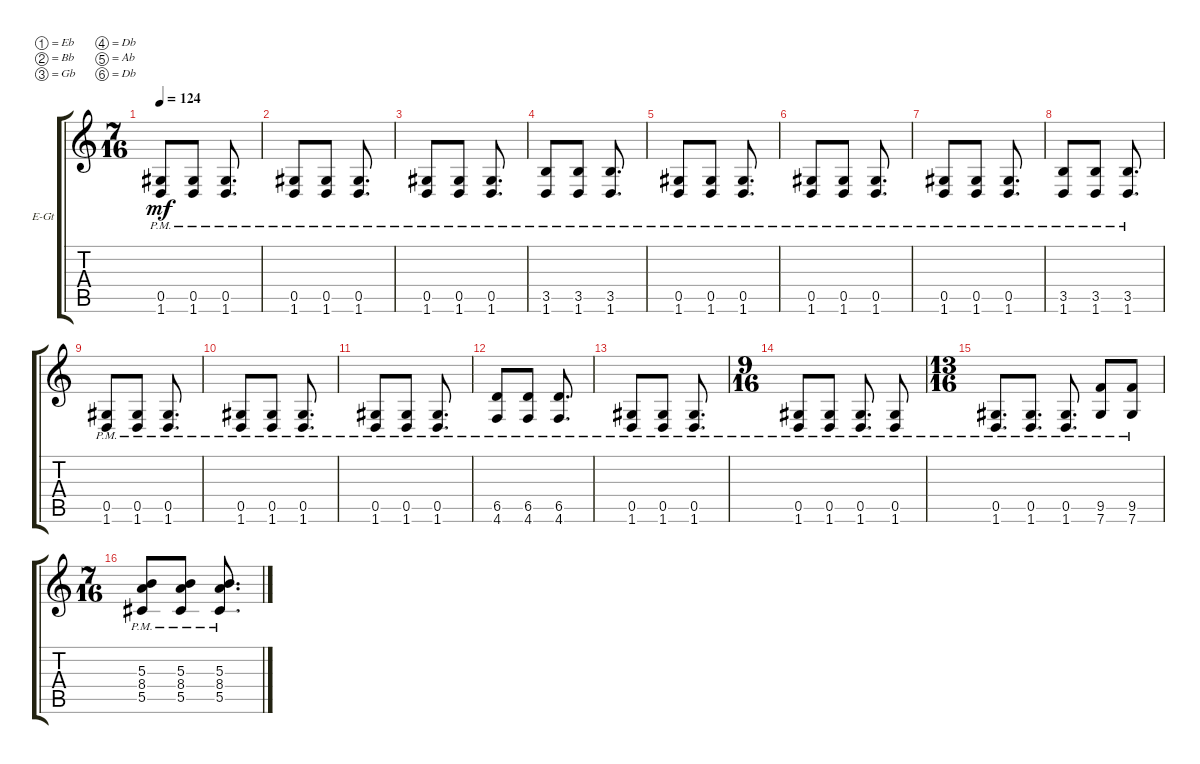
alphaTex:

\defaultSystemsLayout 4
\bracketExtendMode groupsimilarinstruments
\firstSystemTrackNameOrientation horizontal
\otherSystemsTrackNameOrientation horizontal
\track ("Nolly" "E-Gt") {instrument overdrivenguitar}
\staff {score tabs}
\tuning (Eb4 Bb3 Gb3 Db3 Ab2 Db2)
\ts (7 16)
\tempo 124
\clef g2
\ks c
(1.6{pm} 0.5{pm}).8{dy mf} (1.6{pm} 0.5{pm}).8 (0.5{pm} 1.6{pm}).8{d} |
(1.6{pm} 0.5{pm}).8 (1.6{pm} 0.5{pm}).8 (0.5{pm} 1.6{pm}).8{d} |
(1.6{pm} 0.5{pm}).8 (1.6{pm} 0.5{pm}).8 (0.5{pm} 1.6{pm}).8{d} |
(1.6{pm} 3.5{pm}).8 (1.6{pm} 3.5{pm}).8 (3.5{pm} 1.6{pm}).8{d} |
(1.6{pm} 0.5{pm}).8 (1.6{pm} 0.5{pm}).8 (0.5{pm} 1.6{pm}).8{d} |
(1.6{pm} 0.5{pm}).8 (1.6{pm} 0.5{pm}).8 (0.5{pm} 1.6{pm}).8{d} |
(1.6{pm} 0.5{pm}).8 (1.6{pm} 0.5{pm}).8 (0.5{pm} 1.6{pm}).8{d} |
(1.6{pm} 3.5{pm}).8 (1.6{pm} 3.5{pm}).8 (3.5{pm} 1.6{pm}).8{d} |
(1.6{pm} 0.5{pm}).8 (1.6{pm} 0.5{pm}).8 (0.5{pm} 1.6{pm}).8{d} |
(1.6{pm} 0.5{pm}).8 (1.6{pm} 0.5{pm}).8 (0.5{pm} 1.6{pm}).8{d} |
(1.6{pm} 0.5{pm}).8 (1.6{pm} 0.5{pm}).8 (0.5{pm} 1.6{pm}).8{d} |
(4.6{pm} 6.5{pm}).8 (4.6{pm} 6.5{pm}).8 (6.5{pm} 4.6{pm}).8{d} |
(1.6{pm} 0.5{pm}).8 (1.6{pm} 0.5{pm}).8 (0.5{pm} 1.6{pm}).8{d} |
\ts (9 16)
(1.6{pm} 0.5{pm}).8 (1.6{pm} 0.5{pm}).8 (0.5{pm} 1.6{pm}).8{d} (1.6{pm} 0.5{pm}).8 |
\ts (13 16)
(1.6{pm} 0.5{pm}).8{d} (1.6{pm} 0.5{pm}).8{d} (0.5{pm} 1.6{pm}).8{d} (7.6{pm} 9.5{pm}).8 (9.5{pm} 7.6{pm}).8 |
\ts (7 16)
(5.5{pm} 8.4{pm} 5.3{pm}).8 (5.3{pm} 8.4{pm} 5.5{pm}).8 (5.5{pm} 8.4{pm} 5.3{pm}).8{d}
